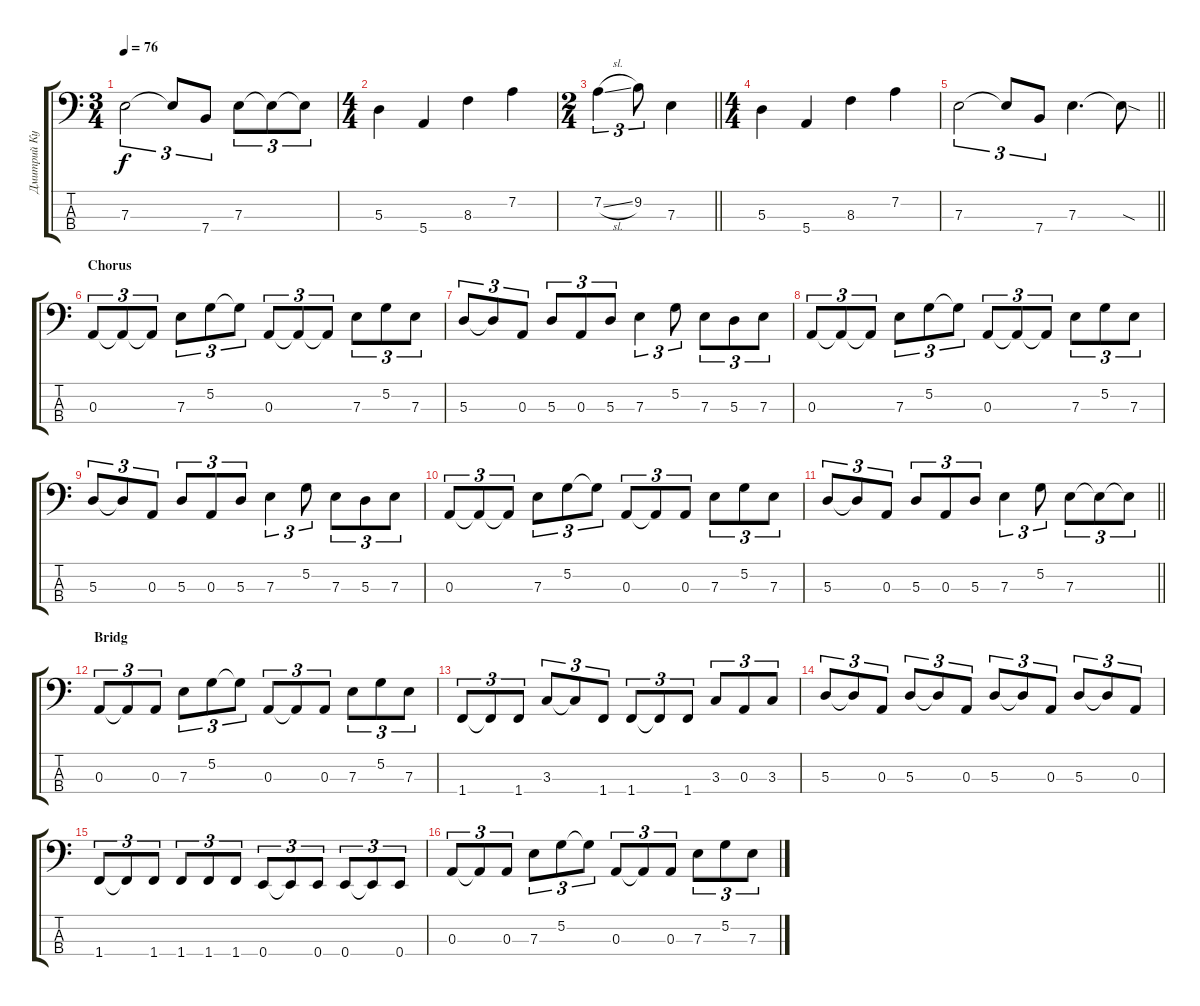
\track ("Дмитрий Кунин" "Дмитрий Ку") {instrument electricbassfinger}
\staff {score tabs}
\tuning (G2 D2 A1 E1) {hide}
\ts (3 4)
\tempo 76
\clef f4
\ks c
7.3.2{tu (3 2) dy f} 7.3{t}.8{tu (3 2)} 7.4.8{tu (3 2)} 7.3.8{tu (3 2)} 7.3{t}.8{tu (3 2)} 7.3{t}.8{tu (3 2)} |
\ts (4 4)
5.3.4 5.4.4 8.3.4 7.2.4 |
\ts (2 4)
\barLineRight lightlight
7.2{sl}.4{tu (3 2)} 9.2.8{tu (3 2)} 7.3.4 |
\ts (4 4)
5.3.4 5.4.4 8.3.4 7.2.4 |
\barLineRight lightlight
7.3.2{tu (3 2)} 7.3{t}.8{tu (3 2)} 7.4.8{tu (3 2)} 7.3.4{d} 7.3{sod t}.8 |
\section ("" "Chorus")
0.3.8{tu (3 2)} 0.3{t}.8{tu (3 2)} 0.3{t}.8{tu (3 2)} 7.3.8{tu (3 2)} 5.2.8{tu (3 2)} 5.2{t}.8{tu (3 2)} 0.3.8{tu (3 2)} 0.3{t}.8{tu (3 2)} 0.3{t}.8{tu (3 2)} 7.3.8{tu (3 2)} 5.2.8{tu (3 2)} 7.3.8{tu (3 2)} |
5.3.8{tu (3 2)} 5.3{t}.8{tu (3 2)} 0.3.8{tu (3 2)} 5.3.8{tu (3 2)} 0.3.8{tu (3 2)} 5.3.8{tu (3 2)} 7.3.4{tu (3 2)} 5.2.8{tu (3 2)} 7.3.8{tu (3 2)} 5.3.8{tu (3 2)} 7.3.8{tu (3 2)} |
0.3.8{tu (3 2)} 0.3{t}.8{tu (3 2)} 0.3{t}.8{tu (3 2)} 7.3.8{tu (3 2)} 5.2.8{tu (3 2)} 5.2{t}.8{tu (3 2)} 0.3.8{tu (3 2)} 0.3{t}.8{tu (3 2)} 0.3{t}.8{tu (3 2)} 7.3.8{tu (3 2)} 5.2.8{tu (3 2)} 7.3.8{tu (3 2)} |
5.3.8{tu (3 2)} 5.3{t}.8{tu (3 2)} 0.3.8{tu (3 2)} 5.3.8{tu (3 2)} 0.3.8{tu (3 2)} 5.3.8{tu (3 2)} 7.3.4{tu (3 2)} 5.2.8{tu (3 2)} 7.3.8{tu (3 2)} 5.3.8{tu (3 2)} 7.3.8{tu (3 2)} |
0.3.8{tu (3 2)} 0.3{t}.8{tu (3 2)} 0.3{t}.8{tu (3 2)} 7.3.8{tu (3 2)} 5.2.8{tu (3 2)} 5.2{t}.8{tu (3 2)} 0.3.8{tu (3 2)} 0.3{t}.8{tu (3 2)} 0.3.8{tu (3 2)} 7.3.8{tu (3 2)} 5.2.8{tu (3 2)} 7.3.8{tu (3 2)} |
\barLineRight lightlight
5.3.8{tu (3 2)} 5.3{t}.8{tu (3 2)} 0.3.8{tu (3 2)} 5.3.8{tu (3 2)} 0.3.8{tu (3 2)} 5.3.8{tu (3 2)} 7.3.4{tu (3 2)} 5.2.8{tu (3 2)} 7.3.8{tu (3 2)} 7.3{t}.8{tu (3 2)} 7.3{t}.8{tu (3 2)} |
\section ("" "Bridg")
0.3.8{tu (3 2)} 0.3{t}.8{tu (3 2)} 0.3.8{tu (3 2)} 7.3.8{tu (3 2)} 5.2.8{tu (3 2)} 5.2{t}.8{tu (3 2)} 0.3.8{tu (3 2)} 0.3{t}.8{tu (3 2)} 0.3.8{tu (3 2)} 7.3.8{tu (3 2)} 5.2.8{tu (3 2)} 7.3.8{tu (3 2)} |
1.4.8{tu (3 2)} 1.4{t}.8{tu (3 2)} 1.4.8{tu (3 2)} 3.3.8{tu (3 2)} 3.3{t}.8{tu (3 2)} 1.4.8{tu (3 2)} 1.4.8{tu (3 2)} 1.4{t}.8{tu (3 2)} 1.4.8{tu (3 2)} 3.3.8{tu (3 2)} 0.3.8{tu (3 2)} 3.3.8{tu (3 2)} |
5.3.8{tu (3 2)} 5.3{t}.8{tu (3 2)} 0.3.8{tu (3 2)} 5.3.8{tu (3 2)} 5.3{t}.8{tu (3 2)} 0.3.8{tu (3 2)} 5.3.8{tu (3 2)} 5.3{t}.8{tu (3 2)} 0.3.8{tu (3 2)} 5.3.8{tu (3 2)} 5.3{t}.8{tu (3 2)} 0.3.8{tu (3 2)} |
1.4.8{tu (3 2)} 1.4{t}.8{tu (3 2)} 1.4.8{tu (3 2)} 1.4.8{tu (3 2)} 1.4.8{tu (3 2)} 1.4.8{tu (3 2)} 0.4.8{tu (3 2)} 0.4{t}.8{tu (3 2)} 0.4.8{tu (3 2)} 0.4.8{tu (3 2)} 0.4{t}.8{tu (3 2)} 0.4.8{tu (3 2)} |
0.3.8{tu (3 2)} 0.3{t}.8{tu (3 2)} 0.3.8{tu (3 2)} 7.3.8{tu (3 2)} 5.2.8{tu (3 2)} 5.2{t}.8{tu (3 2)} 0.3.8{tu (3 2)} 0.3{t}.8{tu (3 2)} 0.3.8{tu (3 2)} 7.3.8{tu (3 2)} 5.2.8{tu (3 2)} 7.3.8{tu (3 2)}
